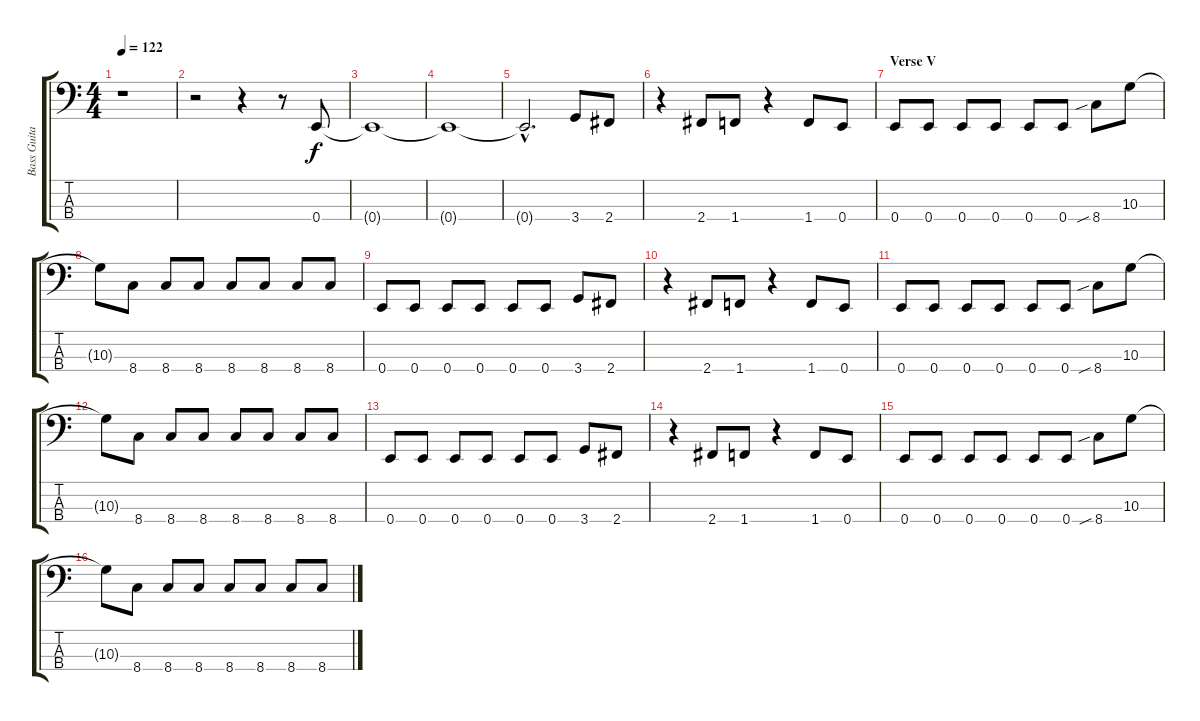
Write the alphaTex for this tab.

\track ("Bass Guitar (David Ellefson)" "Bass Guita") {instrument electricbasspick}
\staff {score tabs}
\tuning (G2 D2 A1 E1) {hide}
\ts (4 4)
\tempo 122
\clef f4
\ks c
r.1{dy f} |
r.2 r.4 r.8 0.4.8 |
0.4{t}.1 |
0.4{t}.1 |
0.4{hac t}.2{d} 3.4.8 2.4.8 |
r.4 2.4.8 1.4.8 r.4 1.4.8 0.4.8 |
\section ("" "Verse V")
0.4.8 0.4.8 0.4.8 0.4.8 0.4.8 0.4.8 8.4{sib}.8 10.3.8 |
10.3{t}.8 8.4.8 8.4.8 8.4.8 8.4.8 8.4.8 8.4.8 8.4.8 |
0.4.8 0.4.8 0.4.8 0.4.8 0.4.8 0.4.8 3.4.8 2.4.8 |
r.4 2.4.8 1.4.8 r.4 1.4.8 0.4.8 |
0.4.8 0.4.8 0.4.8 0.4.8 0.4.8 0.4.8 8.4{sib}.8 10.3.8 |
10.3{t}.8 8.4.8 8.4.8 8.4.8 8.4.8 8.4.8 8.4.8 8.4.8 |
0.4.8 0.4.8 0.4.8 0.4.8 0.4.8 0.4.8 3.4.8 2.4.8 |
r.4 2.4.8 1.4.8 r.4 1.4.8 0.4.8 |
0.4.8 0.4.8 0.4.8 0.4.8 0.4.8 0.4.8 8.4{sib}.8 10.3.8 |
10.3{t}.8 8.4.8 8.4.8 8.4.8 8.4.8 8.4.8 8.4.8 8.4.8
